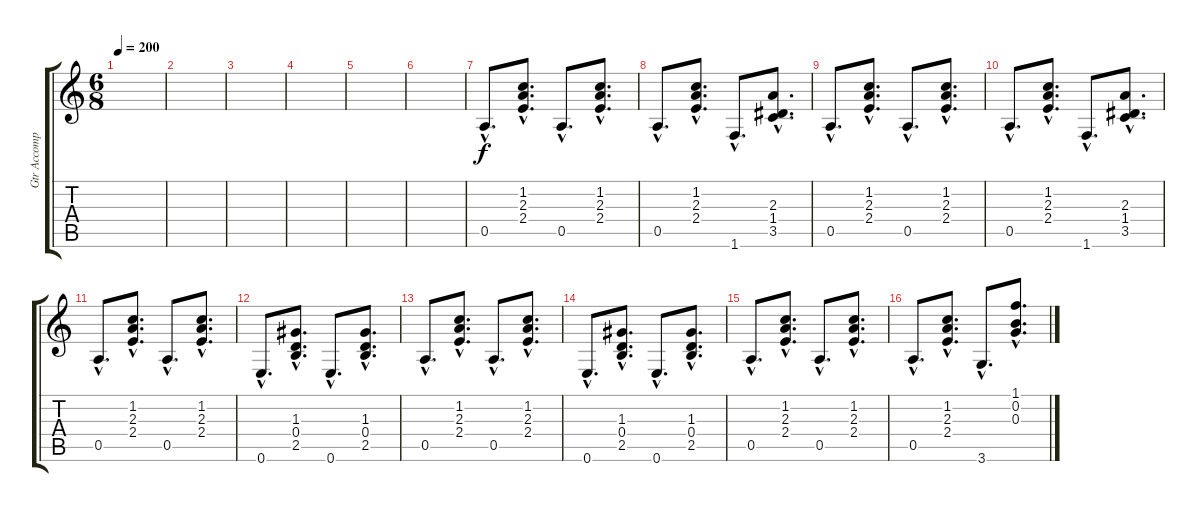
\track ("Gtr Accomp" "Gtr Accomp") {instrument acousticguitarnylon}
\staff {score tabs}
\tuning (E4 B3 G3 D3 A2 E2) {hide}
\ts (6 8)
\tempo 200
\clef g2
\ks c
|
|
|
|
|
|
0.5{hac}.8{d} (1.2{hac} 2.3{hac} 2.4{hac}).8{d} 0.5{hac}.8{d} (1.2{hac} 2.3{hac} 2.4{hac}).8{d} |
0.5{hac}.8{d} (1.2{hac} 2.3{hac} 2.4{hac}).8{d} 1.6{hac}.8{d} (2.3{hac} 1.4{hac} 3.5{hac}).8{d} |
0.5{hac}.8{d} (1.2{hac} 2.3{hac} 2.4{hac}).8{d} 0.5{hac}.8{d} (1.2{hac} 2.3{hac} 2.4{hac}).8{d} |
0.5{hac}.8{d} (1.2{hac} 2.3{hac} 2.4{hac}).8{d} 1.6{hac}.8{d} (2.3{hac} 1.4{hac} 3.5{hac}).8{d} |
0.5{hac}.8{d} (1.2{hac} 2.3{hac} 2.4{hac}).8{d} 0.5{hac}.8{d} (1.2{hac} 2.3{hac} 2.4{hac}).8{d} |
0.6{hac}.8{d} (1.3{hac} 0.4{hac} 2.5{hac}).8{d} 0.6{hac}.8{d} (1.3{hac} 0.4{hac} 2.5{hac}).8{d} |
0.5{hac}.8{d} (1.2{hac} 2.3{hac} 2.4{hac}).8{d} 0.5{hac}.8{d} (1.2{hac} 2.3{hac} 2.4{hac}).8{d} |
0.6{hac}.8{d} (1.3{hac} 0.4{hac} 2.5{hac}).8{d} 0.6{hac}.8{d} (1.3{hac} 0.4{hac} 2.5{hac}).8{d} |
0.5{hac}.8{d} (1.2{hac} 2.3{hac} 2.4{hac}).8{d} 0.5{hac}.8{d} (1.2{hac} 2.3{hac} 2.4{hac}).8{d} |
0.5{hac}.8{d} (1.2{hac} 2.3{hac} 2.4{hac}).8{d} 3.6{hac}.8{d} (1.1{hac} 0.2{hac} 0.3{hac}).8{d}
